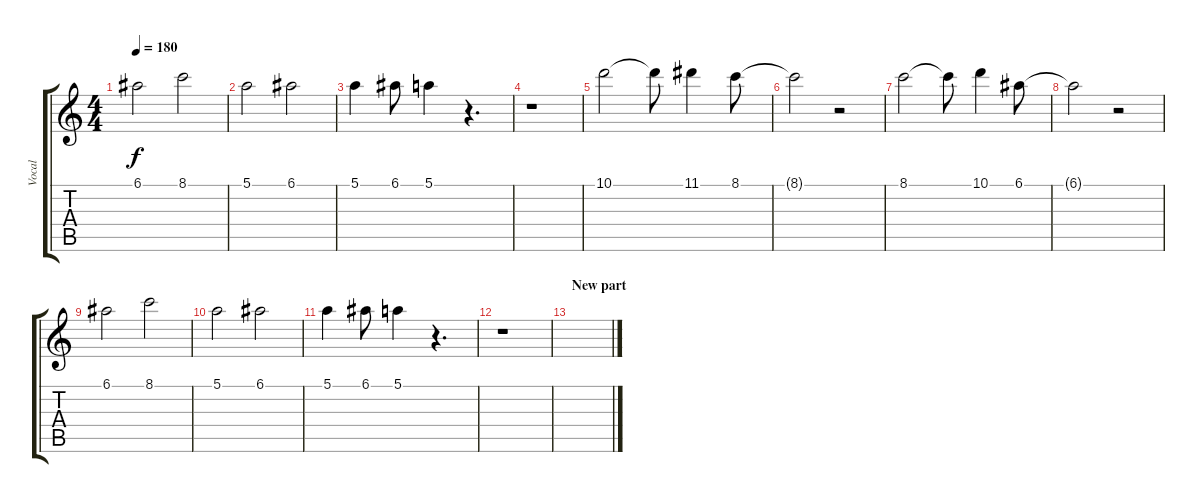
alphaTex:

\track ("Vocal" "Vocal") {instrument overdrivenguitar}
\staff {score tabs}
\tuning (E4 B3 G3 D3 A2 E2) {hide}
\ts (4 4)
\tempo 180
\clef g2
\ks c
6.1.2{dy f} 8.1.2 |
5.1.2 6.1.2 |
5.1.4 6.1.8 5.1.4 r.4{d} |
r.1 |
10.1.2 10.1{t}.8 11.1.4 8.1.8 |
8.1{t}.2 r.2 |
8.1.2 8.1{t}.8 10.1.4 6.1.8 |
6.1{t}.2 r.2 |
6.1.2 8.1.2 |
5.1.2 6.1.2 |
5.1.4 6.1.8 5.1.4 r.4{d} |
r.1 |
\section ("" "New part")
